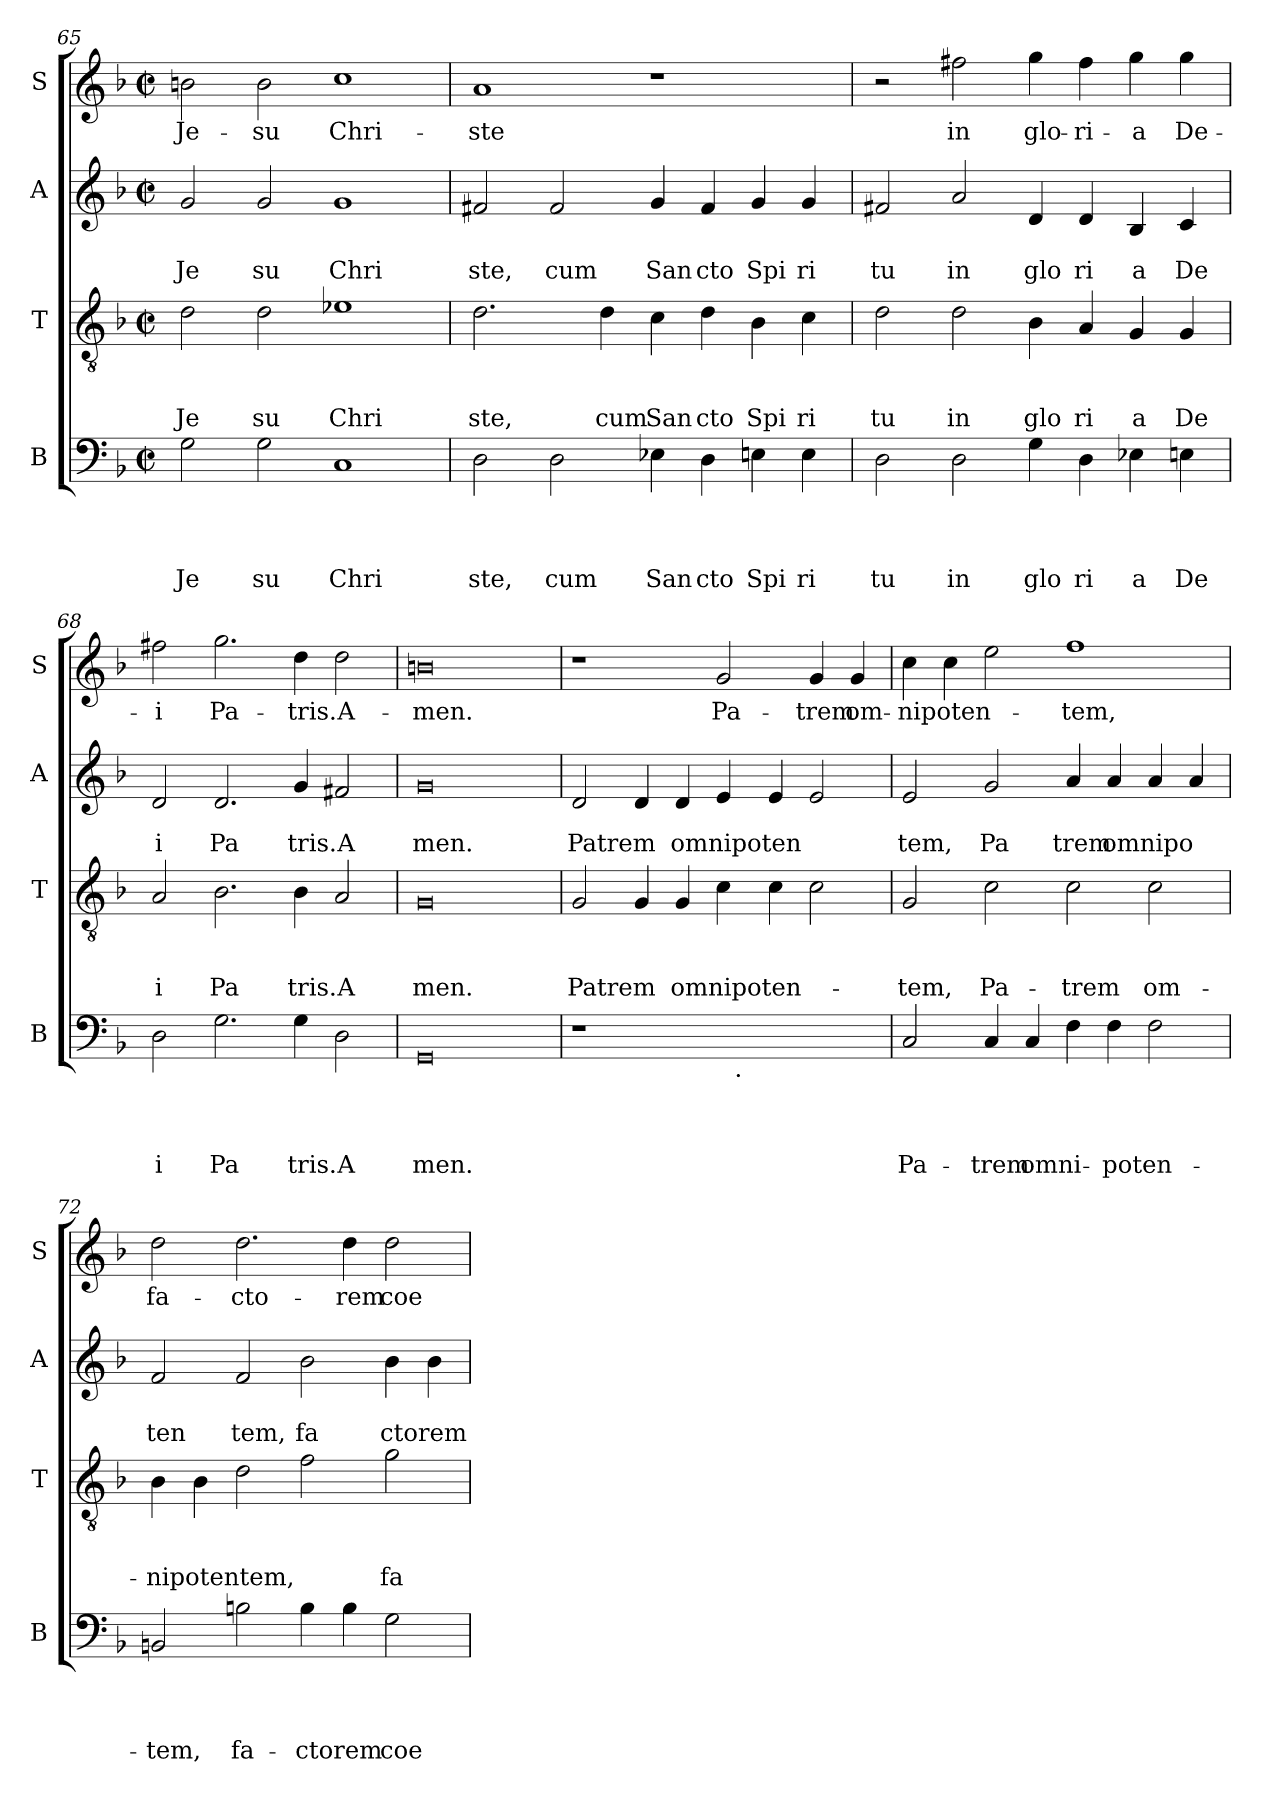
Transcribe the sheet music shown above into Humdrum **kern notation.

**kern	**text	**text	**text	**text	**kern	**text	**text	**text	**kern	**text	**text	**kern	**text
*part4	*part4	*part4	*part4	*part4	*part3	*part3	*part3	*part3	*part2	*part2	*part2	*part1	*part1
*staff4	*staff4	*staff4	*staff4	*staff4	*staff3	*staff3	*staff3	*staff3	*staff2	*staff2	*staff2	*staff1	*staff1
*I"B	*	*	*	*	*I"T	*	*	*	*I"A	*	*	*I"S	*
*I'B	*	*	*	*	*I'T	*	*	*	*I'A	*	*	*I'S	*
!!LO:LB:g=z
*clefF4	*	*	*	*	*clefGv2	*	*	*	*clefG2	*	*	*clefG2	*
*k[b-]	*	*	*	*	*k[b-]	*	*	*	*k[b-]	*	*	*k[b-]	*
*F:	*	*	*	*	*F:	*	*	*	*F:	*	*	*F:	*
*M2/2	*	*	*	*	*M2/2	*	*	*	*M2/2	*	*	*M2/2	*
*met(c|)	*	*	*	*	*met(c|)	*	*	*	*met(c|)	*	*	*met(c|)	*
=65	=65	=65	=65	=65	=65	=65	=65	=65	=65	=65	=65	=65	=65
!	!	!	!	!LO:LY:b	!	!	!	!LO:LY:b	!	!	!LO:LY:b	!	!LO:LY:b
2G\	.	.	.	Je	2d\	.	.	Je	2g/	.	Je	2bn\	Je-
!	!	!	!	!LO:LY:b	!	!	!	!LO:LY:b	!	!	!LO:LY:b	!	!LO:LY:b
2G\	.	.	.	su	2d\	.	.	su	2g/	.	su	2b\	-su
!	!	!	!	!LO:LY:b	!	!	!	!LO:LY:b	!	!	!LO:LY:b	!	!LO:LY:b
1C	.	.	.	Chri	1e-X	.	.	Chri	1g	.	Chri	1cc	Chri-
=66	=66	=66	=66	=66	=66	=66	=66	=66	=66	=66	=66	=66	=66
!	!	!	!	!LO:LY:b	!	!	!	!LO:LY:b	!	!	!LO:LY:b	!	!LO:LY:b
2D\	.	.	.	ste,	2.d\	.	.	ste,	2f#X/	.	ste,	1a	-ste
!	!	!	!	!LO:LY:b	!	!	!	!	!	!	!LO:LY:b	!	!
2D\	.	.	.	cum	.	.	.	.	2f#/	.	cum	.	.
!	!	!	!	!	!	!	!	!LO:LY:b	!	!	!	!	!
.	.	.	.	.	4d\	.	.	cum	.	.	.	.	.
!	!	!	!	!LO:LY:b	!	!	!	!LO:LY:b	!	!	!LO:LY:b	!	!
4E-X\	.	.	.	San	4c\	.	.	San	4g/	.	San	1r	.
!	!	!	!	!LO:LY:b	!	!	!	!LO:LY:b	!	!	!LO:LY:b	!	!
4D\	.	.	.	cto	4d\	.	.	cto	4f#/	.	cto	.	.
!	!	!	!	!LO:LY:b	!	!	!	!LO:LY:b	!	!	!LO:LY:b	!	!
4E\	.	.	.	Spi	4B-\	.	.	Spi	4g/	.	Spi	.	.
!	!	!	!	!LO:LY:b	!	!	!	!LO:LY:b	!	!	!LO:LY:b	!	!
4E\	.	.	.	ri	4c\	.	.	ri	4g/	.	ri	.	.
=67	=67	=67	=67	=67	=67	=67	=67	=67	=67	=67	=67	=67	=67
!	!	!	!	!LO:LY:b	!	!	!	!LO:LY:b	!	!	!LO:LY:b	!	!
2D\	.	.	.	tu	2d\	.	.	tu	2f#X/	.	tu	2r	.
!	!	!	!	!LO:LY:b	!	!	!	!LO:LY:b	!	!	!LO:LY:b	!	!LO:LY:b
2D\	.	.	.	in	2d\	.	.	in	2a/	.	in	2ff#X\	in
!	!	!	!	!LO:LY:b	!	!	!	!LO:LY:b	!	!	!LO:LY:b	!	!LO:LY:b
4G\	.	.	.	glo	4B-\	.	.	glo	4d/	.	glo	4gg\	glo-
!	!	!	!	!LO:LY:b	!	!	!	!LO:LY:b	!	!	!LO:LY:b	!	!LO:LY:b
4D\	.	.	.	ri	4A/	.	.	ri	4d/	.	ri	4ff#\	-ri-
!	!	!	!	!LO:LY:b	!	!	!	!LO:LY:b	!	!	!LO:LY:b	!	!LO:LY:b
4E-X\	.	.	.	a	4G/	.	.	a	4B-/	.	a	4gg\	-a
!	!	!	!	!LO:LY:b	!	!	!	!LO:LY:b	!	!	!LO:LY:b	!	!LO:LY:b
4E\	.	.	.	De	4G/	.	.	De	4c/	.	De	4gg\	De-
=68	=68	=68	=68	=68	=68	=68	=68	=68	=68	=68	=68	=68	=68
!	!	!	!	!LO:LY:b	!	!	!	!LO:LY:b	!	!	!LO:LY:b	!	!LO:LY:b
2D\	.	.	.	i	2A/	.	.	i	2d/	.	i	2ff#X\	-i
!	!	!	!	!LO:LY:b	!	!	!	!LO:LY:b	!	!	!LO:LY:b	!	!LO:LY:b
2.G\	.	.	.	Pa	2.B-\	.	.	Pa	2.d/	.	Pa	2.gg\	Pa-
!	!	!	!	!LO:LY:b	!	!	!	!LO:LY:b	!	!	!LO:LY:b	!	!LO:LY:b
4G\	.	.	.	tris.	4B-\	.	.	tris.	4g/	.	tris.	4dd\	-tris.
!	!	!	!	!LO:LY:b	!	!	!	!LO:LY:b	!	!	!LO:LY:b	!	!LO:LY:b
2D\	.	.	.	A	2A/	.	.	A	2f#X/	.	A	2dd\	A-
=69	=69	=69	=69	=69	=69	=69	=69	=69	=69	=69	=69	=69	=69
!	!	!	!	!LO:LY:b	!	!	!	!LO:LY:b	!	!	!LO:LY:b	!	!LO:LY:b
0GG	.	.	.	men.	0G	.	.	men.	0g	.	men.	0bn	-men.
!!LO:PB:g=z
=70!	=70!	=70!	=70!	=70!	=70!	=70!	=70!	=70!	=70!	=70!	=70!	=70!	=70!
!	!	!	!	!	!	!	!	!LO:LY:b	!	!	!LO:LY:b	!	!
1r	.	.	.	.	2G/	.	.	Patrem	2d/	.	Patrem	1r	.
.	.	.	.	.	4G/	.	.	.	4d/	.	.	.	.
!	!	!	!	!	!	!	!	!LO:LY:b	!	!	!LO:LY:b	!	!
.	.	.	.	.	4G/	.	.	omnipoten-	4d/	.	omnipoten	.	.
!	!	!	!	!	!	!	!	!	!	!	!	!	!LO:LY:b
16ryy	.	.	.	.	4c\	.	.	.	4e/	.	.	2g/	Pa-
!LO:TX:b:t=.	!	!	!	!	!	!	!	!	!	!	!	!	!
2...ryy	.	.	.	.	.	.	.	.	.	.	.	.	.
.	.	.	.	.	4c\	.	.	.	4e/	.	.	.	.
!	!	!	!	!	!	!	!	!	!	!	!	!	!LO:LY:b
.	.	.	.	.	2c\	.	.	.	2e/	.	.	4g/	-trem
!	!	!	!	!	!	!	!	!	!	!	!	!	!LO:LY:b
.	.	.	.	.	.	.	.	.	.	.	.	4g/	om-
=71	=71	=71	=71	=71	=71	=71	=71	=71	=71	=71	=71	=71	=71
!	!	!	!	!LO:LY:b	!	!	!	!LO:LY:b	!	!	!LO:LY:b	!	!LO:LY:b
2C/	.	.	.	Pa-	2G/	.	.	-tem,	2e/	.	tem,	4cc\	-nipoten-
.	.	.	.	.	.	.	.	.	.	.	.	4cc\	.
!	!	!	!	!LO:LY:b	!	!	!	!LO:LY:b	!	!	!LO:LY:b	!	!
4C/	.	.	.	-trem	2c\	.	.	Pa-	2g/	.	Pa	2ee\	.
!	!	!	!	!LO:LY:b	!	!	!	!	!	!	!	!	!
4C/	.	.	.	omni-	.	.	.	.	.	.	.	.	.
!	!	!	!	!	!	!	!	!LO:LY:b	!	!	!LO:LY:b	!	!LO:LY:b
4F\	.	.	.	.	2c\	.	.	-trem	4a/	.	trem	1ff	-tem,
!	!	!	!	!LO:LY:b	!	!	!	!	!	!	!LO:LY:b	!	!
4F\	.	.	.	-poten-	.	.	.	.	4a/	.	omnipo	.	.
!	!	!	!	!	!	!	!	!LO:LY:b	!	!	!	!	!
2F\	.	.	.	.	2c\	.	.	om-	4a/	.	.	.	.
.	.	.	.	.	.	.	.	.	4a/	.	.	.	.
=72	=72	=72	=72	=72	=72	=72	=72	=72	=72	=72	=72	=72	=72
!	!	!	!	!LO:LY:b	!	!	!	!LO:LY:b	!	!	!LO:LY:b	!	!LO:LY:b
2BB/	.	.	.	-tem,	4B-\	.	.	-nipotentem,	2f/	.	ten	2dd\	fa-
.	.	.	.	.	4B-\	.	.	.	.	.	.	.	.
!	!	!	!	!LO:LY:b	!	!	!	!	!	!	!LO:LY:b	!	!LO:LY:b
2B\	.	.	.	fa-	2d\	.	.	.	2f/	.	tem,	2.dd\	-cto-
!	!	!	!	!LO:LY:b	!	!	!	!	!	!	!LO:LY:b	!	!
4B\	.	.	.	-ctorem	2f\	.	.	.	2b-\	.	fa	.	.
!	!	!	!	!	!	!	!	!	!	!	!	!	!LO:LY:b
4B\	.	.	.	.	.	.	.	.	.	.	.	4dd\	-rem
!	!	!	!	!LO:LY:b	!	!	!	!LO:LY:b	!	!	!LO:LY:b	!	!LO:LY:b
2G\	.	.	.	coe-	2g\	.	.	fa-	4b-\	.	ctorem	2dd\	coe-
.	.	.	.	.	.	.	.	.	4b-\	.	.	.	.
=	=	=	=	=	=	=	=	=	=	=	=	=	=
*-	*-	*-	*-	*-	*-	*-	*-	*-	*-	*-	*-	*-	*-
